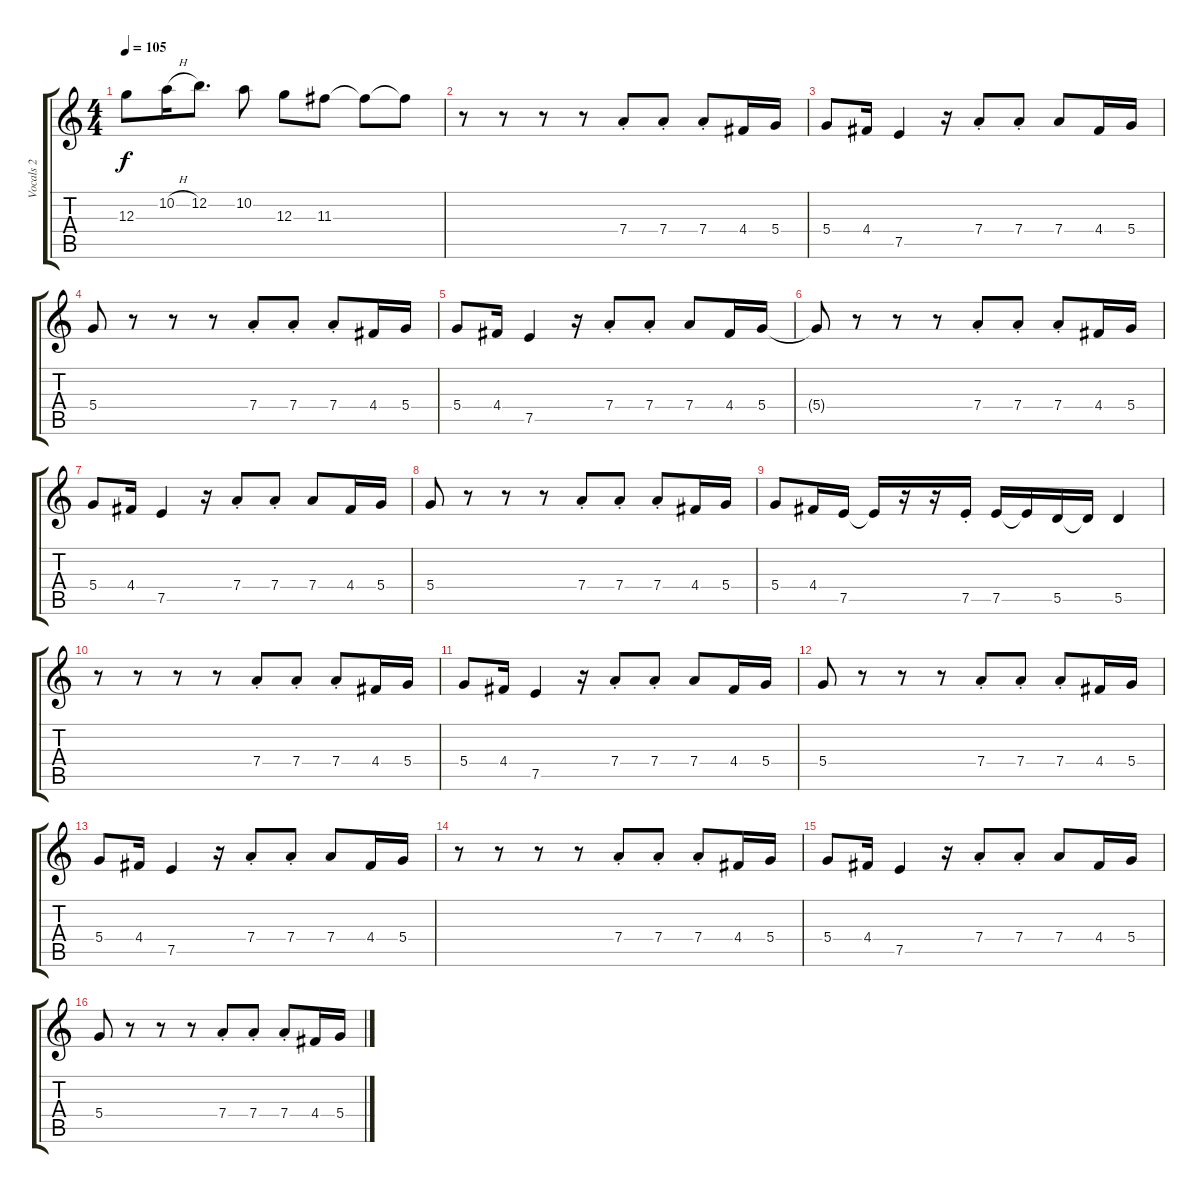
\track ("Vocals 2" "Vocals 2") {instrument flute}
\staff {score tabs}
\tuning (E5 B4 G4 D4 A3 E3) {hide}
\ts (4 4)
\tempo 105
\clef g2
\ks c
12.3.8{dy f} 10.2{h}.16 12.2.8{d} 10.2.8 12.3.8 11.3.8 11.3{t}.8 11.3{t}.8 |
r.8 r.8 r.8 r.8 7.4{st}.8 7.4{st}.8 7.4{st}.8 4.4.16 5.4.16 |
5.4.8 4.4.16 7.5.4 r.16 7.4{st}.8 7.4{st}.8 7.4.8 4.4.16 5.4.16 |
5.4.8 r.8 r.8 r.8 7.4{st}.8 7.4{st}.8 7.4{st}.8 4.4.16 5.4.16 |
5.4.8 4.4.16 7.5.4 r.16 7.4{st}.8 7.4{st}.8 7.4.8 4.4.16 5.4.16 |
5.4{t}.8 r.8 r.8 r.8 7.4{st}.8 7.4{st}.8 7.4{st}.8 4.4.16 5.4.16 |
5.4.8 4.4.16 7.5.4 r.16 7.4{st}.8 7.4{st}.8 7.4.8 4.4.16 5.4.16 |
5.4.8 r.8 r.8 r.8 7.4{st}.8 7.4{st}.8 7.4{st}.8 4.4.16 5.4.16 |
5.4.8 4.4.16 7.5.16 7.5{t}.16 r.16 r.16 7.5{st}.16 7.5.16 7.5{t}.16 5.5.16 5.5{t}.16 5.5.4 |
r.8 r.8 r.8 r.8 7.4{st}.8 7.4{st}.8 7.4{st}.8 4.4.16 5.4.16 |
5.4.8 4.4.16 7.5.4 r.16 7.4{st}.8 7.4{st}.8 7.4.8 4.4.16 5.4.16 |
5.4.8 r.8 r.8 r.8 7.4{st}.8 7.4{st}.8 7.4{st}.8 4.4.16 5.4.16 |
5.4.8 4.4.16 7.5.4 r.16 7.4{st}.8 7.4{st}.8 7.4.8 4.4.16 5.4.16 |
r.8 r.8 r.8 r.8 7.4{st}.8 7.4{st}.8 7.4{st}.8 4.4.16 5.4.16 |
5.4.8 4.4.16 7.5.4 r.16 7.4{st}.8 7.4{st}.8 7.4.8 4.4.16 5.4.16 |
5.4.8 r.8 r.8 r.8 7.4{st}.8 7.4{st}.8 7.4{st}.8 4.4.16 5.4.16
